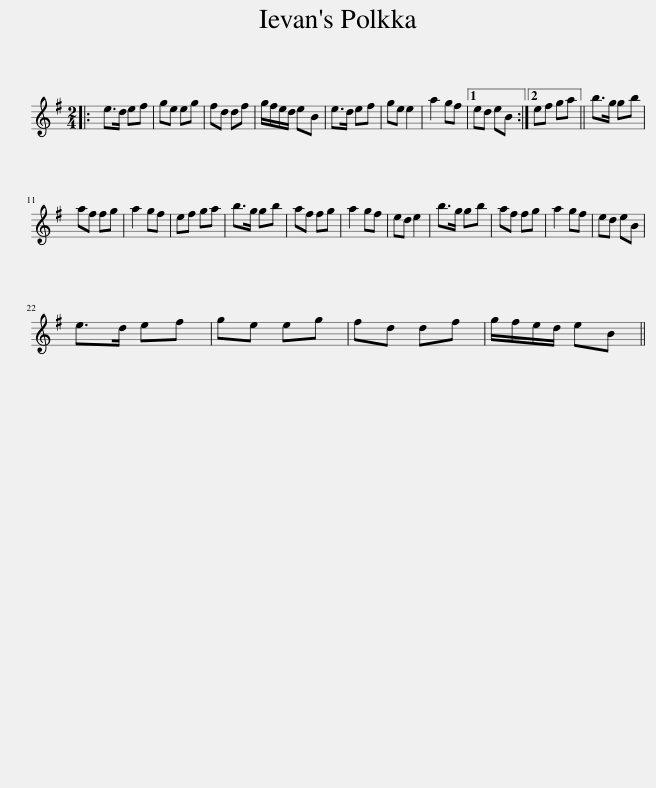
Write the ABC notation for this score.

X:1
L:1/8
M:2/4
I:linebreak $
K:Emin
V:1 treble
V:1
|: e>d ef | ge eg | fd df | g/f/e/d/ eB | e>d ef | %5
 ge e2 | a2 gf |1 ed eB :|2 ef ga || b>g gb |$ %10
 af fg | a2 gf | ef ga | b>g gb | af fg | %15
 a2 gf | ed e2 | b>g gb | af fg | a2 gf | %20
 ed eB |$ e>d ef | ge eg | fd df | g/f/e/d/ eB || %25
